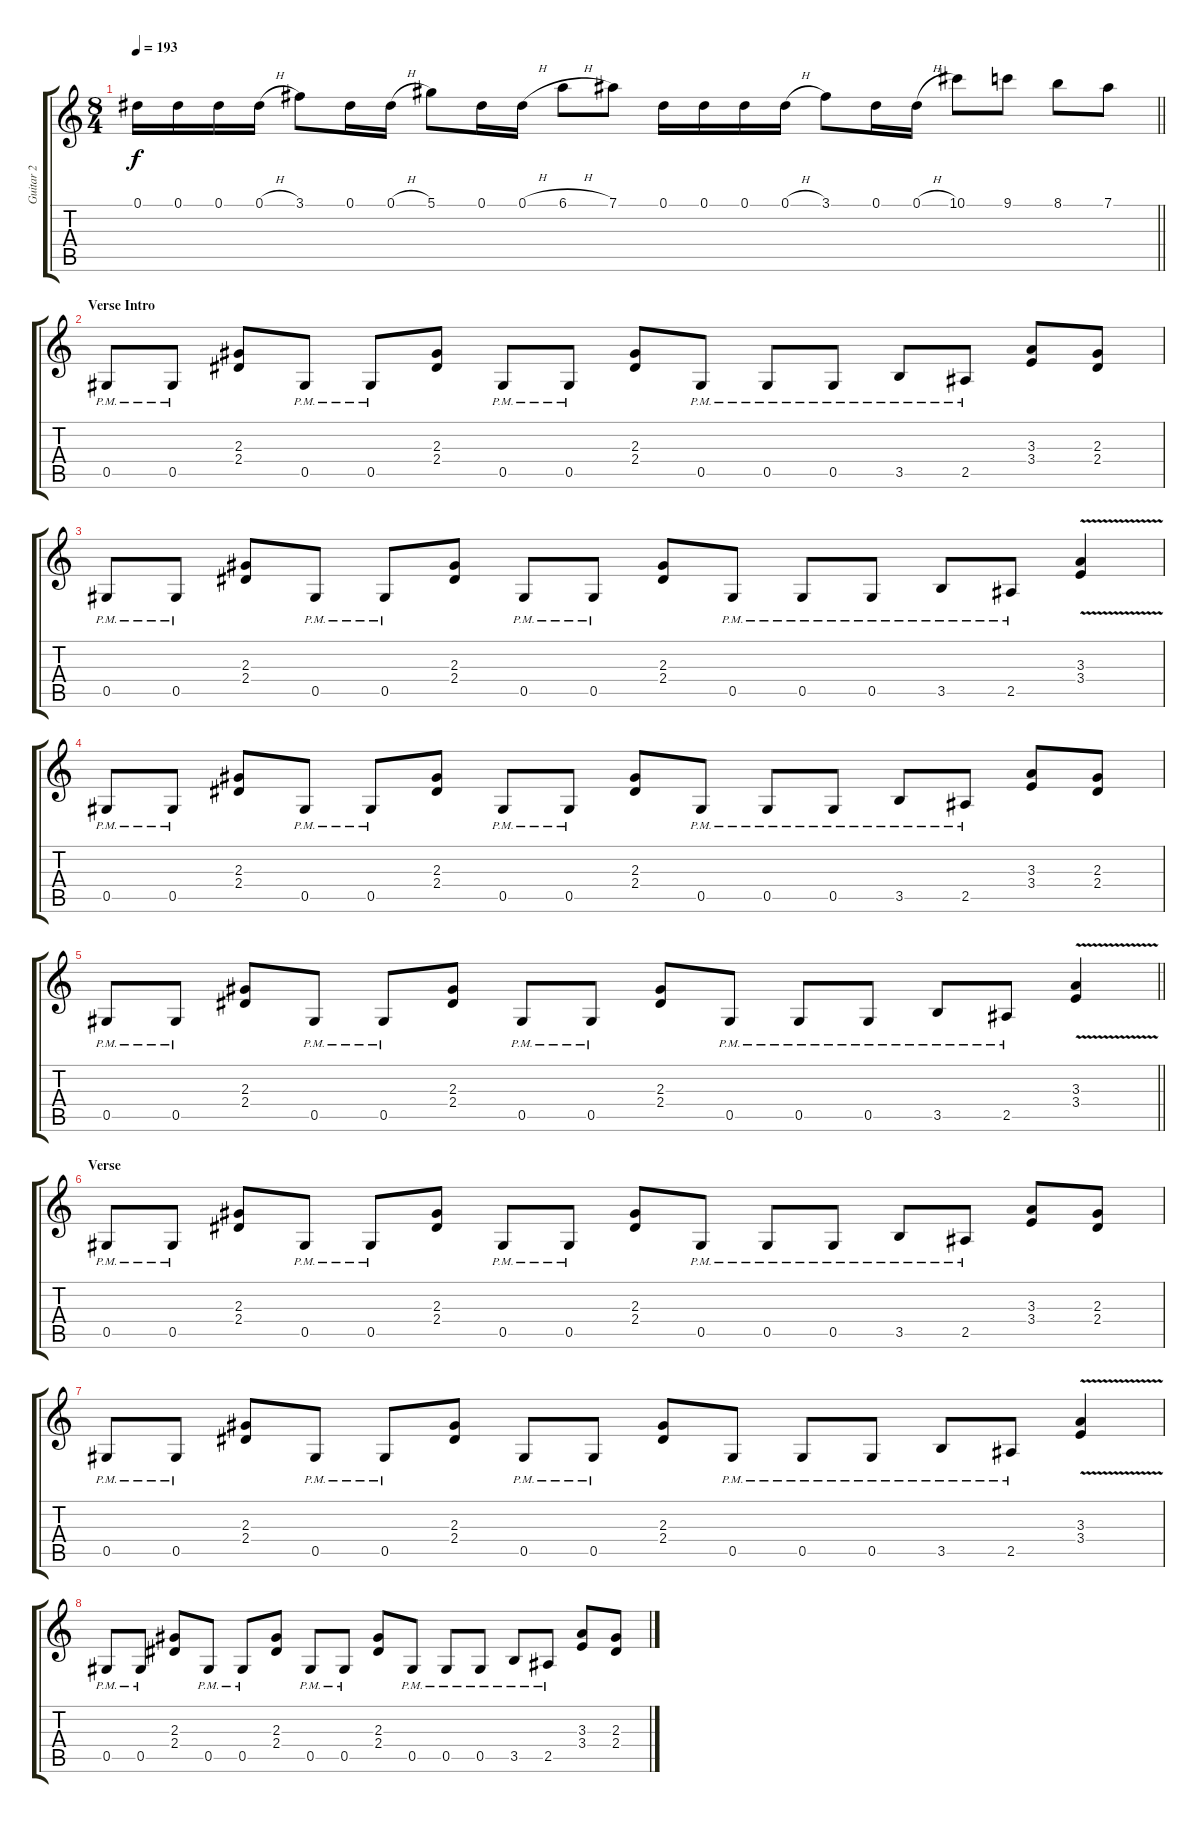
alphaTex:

\track ("Guitar 2" "Guitar 2") {instrument overdrivenguitar}
\staff {score tabs}
\tuning (Eb4 Bb3 Gb3 Db3 Ab2 Eb2) {hide}
\ts (8 4)
\tempo 193
\clef g2
\barLineRight lightlight
\ks c
0.1.16{dy f} 0.1.16 0.1.16 0.1{h}.16 3.1.8 0.1.16 0.1{h}.16 5.1.8 0.1.16 0.1{h}.16 6.1{h}.8 7.1.8 0.1.16 0.1.16 0.1.16 0.1{h}.16 3.1.8 0.1.16 0.1{h}.16 10.1.8 9.1.8 8.1.8 7.1.8 |
\section ("" "Verse Intro")
0.5{pm}.8 0.5{pm}.8 (2.3 2.4).8 0.5{pm}.8 0.5{pm}.8 (2.3 2.4).8 0.5{pm}.8 0.5{pm}.8 (2.3 2.4).8 0.5{pm}.8 0.5{pm}.8 0.5{pm}.8 3.5{pm}.8 2.5{pm}.8 (3.3 3.4).8 (2.3 2.4).8 |
0.5{pm}.8 0.5{pm}.8 (2.3 2.4).8 0.5{pm}.8 0.5{pm}.8 (2.3 2.4).8 0.5{pm}.8 0.5{pm}.8 (2.3 2.4).8 0.5{pm}.8 0.5{pm}.8 0.5{pm}.8 3.5{pm}.8 2.5{pm}.8 (3.3{v} 3.4{v}).4 |
0.5{pm}.8 0.5{pm}.8 (2.3 2.4).8 0.5{pm}.8 0.5{pm}.8 (2.3 2.4).8 0.5{pm}.8 0.5{pm}.8 (2.3 2.4).8 0.5{pm}.8 0.5{pm}.8 0.5{pm}.8 3.5{pm}.8 2.5{pm}.8 (3.3 3.4).8 (2.3 2.4).8 |
\barLineRight lightlight
0.5{pm}.8 0.5{pm}.8 (2.3 2.4).8 0.5{pm}.8 0.5{pm}.8 (2.3 2.4).8 0.5{pm}.8 0.5{pm}.8 (2.3 2.4).8 0.5{pm}.8 0.5{pm}.8 0.5{pm}.8 3.5{pm}.8 2.5{pm}.8 (3.3{v} 3.4{v}).4 |
\section ("" "Verse")
0.5{pm}.8 0.5{pm}.8 (2.3 2.4).8 0.5{pm}.8 0.5{pm}.8 (2.3 2.4).8 0.5{pm}.8 0.5{pm}.8 (2.3 2.4).8 0.5{pm}.8 0.5{pm}.8 0.5{pm}.8 3.5{pm}.8 2.5{pm}.8 (3.3 3.4).8 (2.3 2.4).8 |
0.5{pm}.8 0.5{pm}.8 (2.3 2.4).8 0.5{pm}.8 0.5{pm}.8 (2.3 2.4).8 0.5{pm}.8 0.5{pm}.8 (2.3 2.4).8 0.5{pm}.8 0.5{pm}.8 0.5{pm}.8 3.5{pm}.8 2.5{pm}.8 (3.3{v} 3.4{v}).4 |
0.5{pm}.8 0.5{pm}.8 (2.3 2.4).8 0.5{pm}.8 0.5{pm}.8 (2.3 2.4).8 0.5{pm}.8 0.5{pm}.8 (2.3 2.4).8 0.5{pm}.8 0.5{pm}.8 0.5{pm}.8 3.5{pm}.8 2.5{pm}.8 (3.3 3.4).8 (2.3 2.4).8
